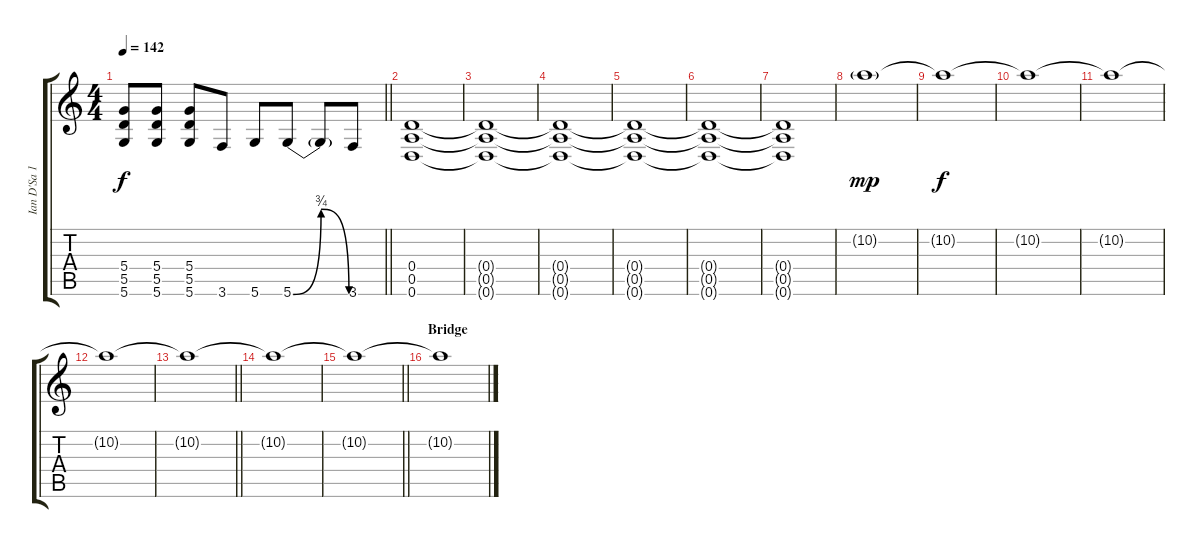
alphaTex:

\track ("Ian D'Sa 1" "Ian D'Sa 1") {instrument distortionguitar}
\staff {score tabs}
\tuning (E4 B3 G3 D3 A2 D2) {hide}
\ts (4 4)
\tempo 142
\clef g2
\barLineRight lightlight
\ks c
(5.4{t} 5.5{t} 5.6{t}).8{dy f} (5.4 5.5 5.6).8 (5.4 5.5 5.6).8 3.6.8 5.6.8 5.6{be (bendrelease 0 0 30 3 30 3 60 0)}.8 5.6{t}.8 3.6.8 |
\section ("" "")
(0.4 0.5 0.6).1{volume 0} |
(0.4{t} 0.5{t} 0.6{t}).1 |
(0.4{t} 0.5{t} 0.6{t}).1 |
(0.4{t} 0.5{t} 0.6{t}).1 |
(0.4{t} 0.5{t} 0.6{t}).1 |
(0.4{t} 0.5{t} 0.6{t}).1{volume 0} |
10.2{g}.1{dy mp volume 16} |
10.2{t}.1{dy f} |
10.2{t}.1 |
10.2{t}.1 |
10.2{t}.1 |
\barLineRight lightlight
10.2{t}.1 |
10.2{t}.1 |
\barLineRight lightlight
10.2{t}.1 |
\section ("" "Bridge")
10.2{t}.1
